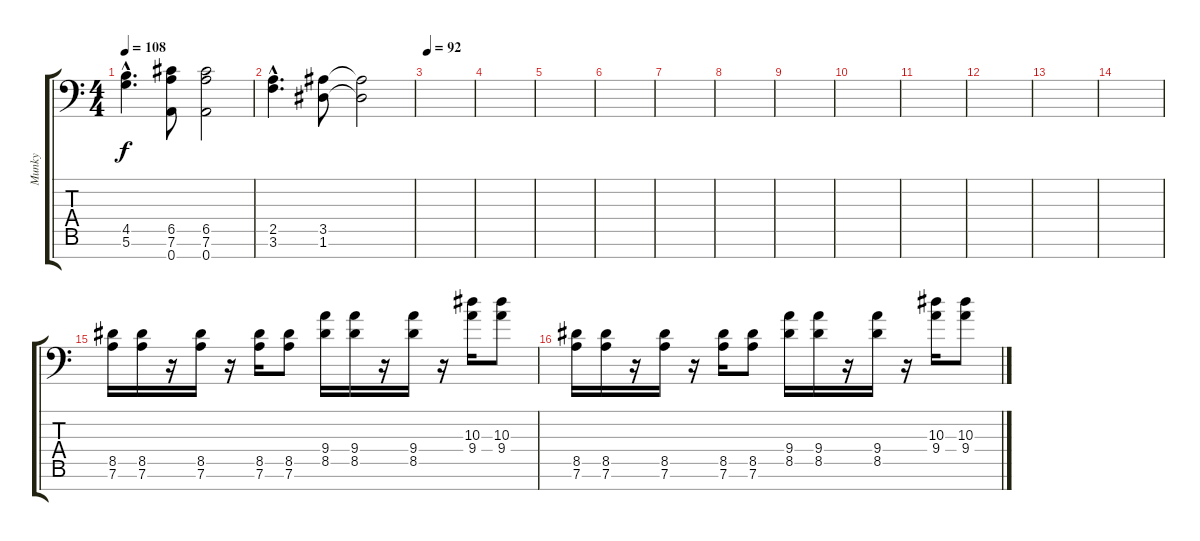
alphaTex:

\track ("Munky" "Munky") {instrument distortionguitar}
\staff {score tabs}
\tuning (D4 A3 F3 C3 G2 D2 A1) {hide}
\ts (4 4)
\tempo 108
\clef f4
\ks c
(4.5{hac} 5.6{hac}).4{d dy f} (6.5 7.6 0.7).8 (6.5 7.6 0.7).2 |
(2.5{hac} 3.6{hac}).4{d} (3.5 1.6).8 (3.5{t} 1.6{t}).2 |
\tempo 92
|
|
|
|
|
|
|
|
|
|
|
|
(8.5 7.6).16{instrument distortionguitar} (8.5 7.6).16 r.16 (8.5 7.6).16 r.16 (8.5 7.6).16 (8.5 7.6).8 (9.4 8.5).16 (9.4 8.5).16 r.16 (9.4 8.5).16 r.16 (10.3 9.4).16 (10.3 9.4).8 |
(8.5 7.6).16 (8.5 7.6).16 r.16 (8.5 7.6).16 r.16 (8.5 7.6).16 (8.5 7.6).8 (9.4 8.5).16 (9.4 8.5).16 r.16 (9.4 8.5).16 r.16 (10.3 9.4).16 (10.3 9.4).8
